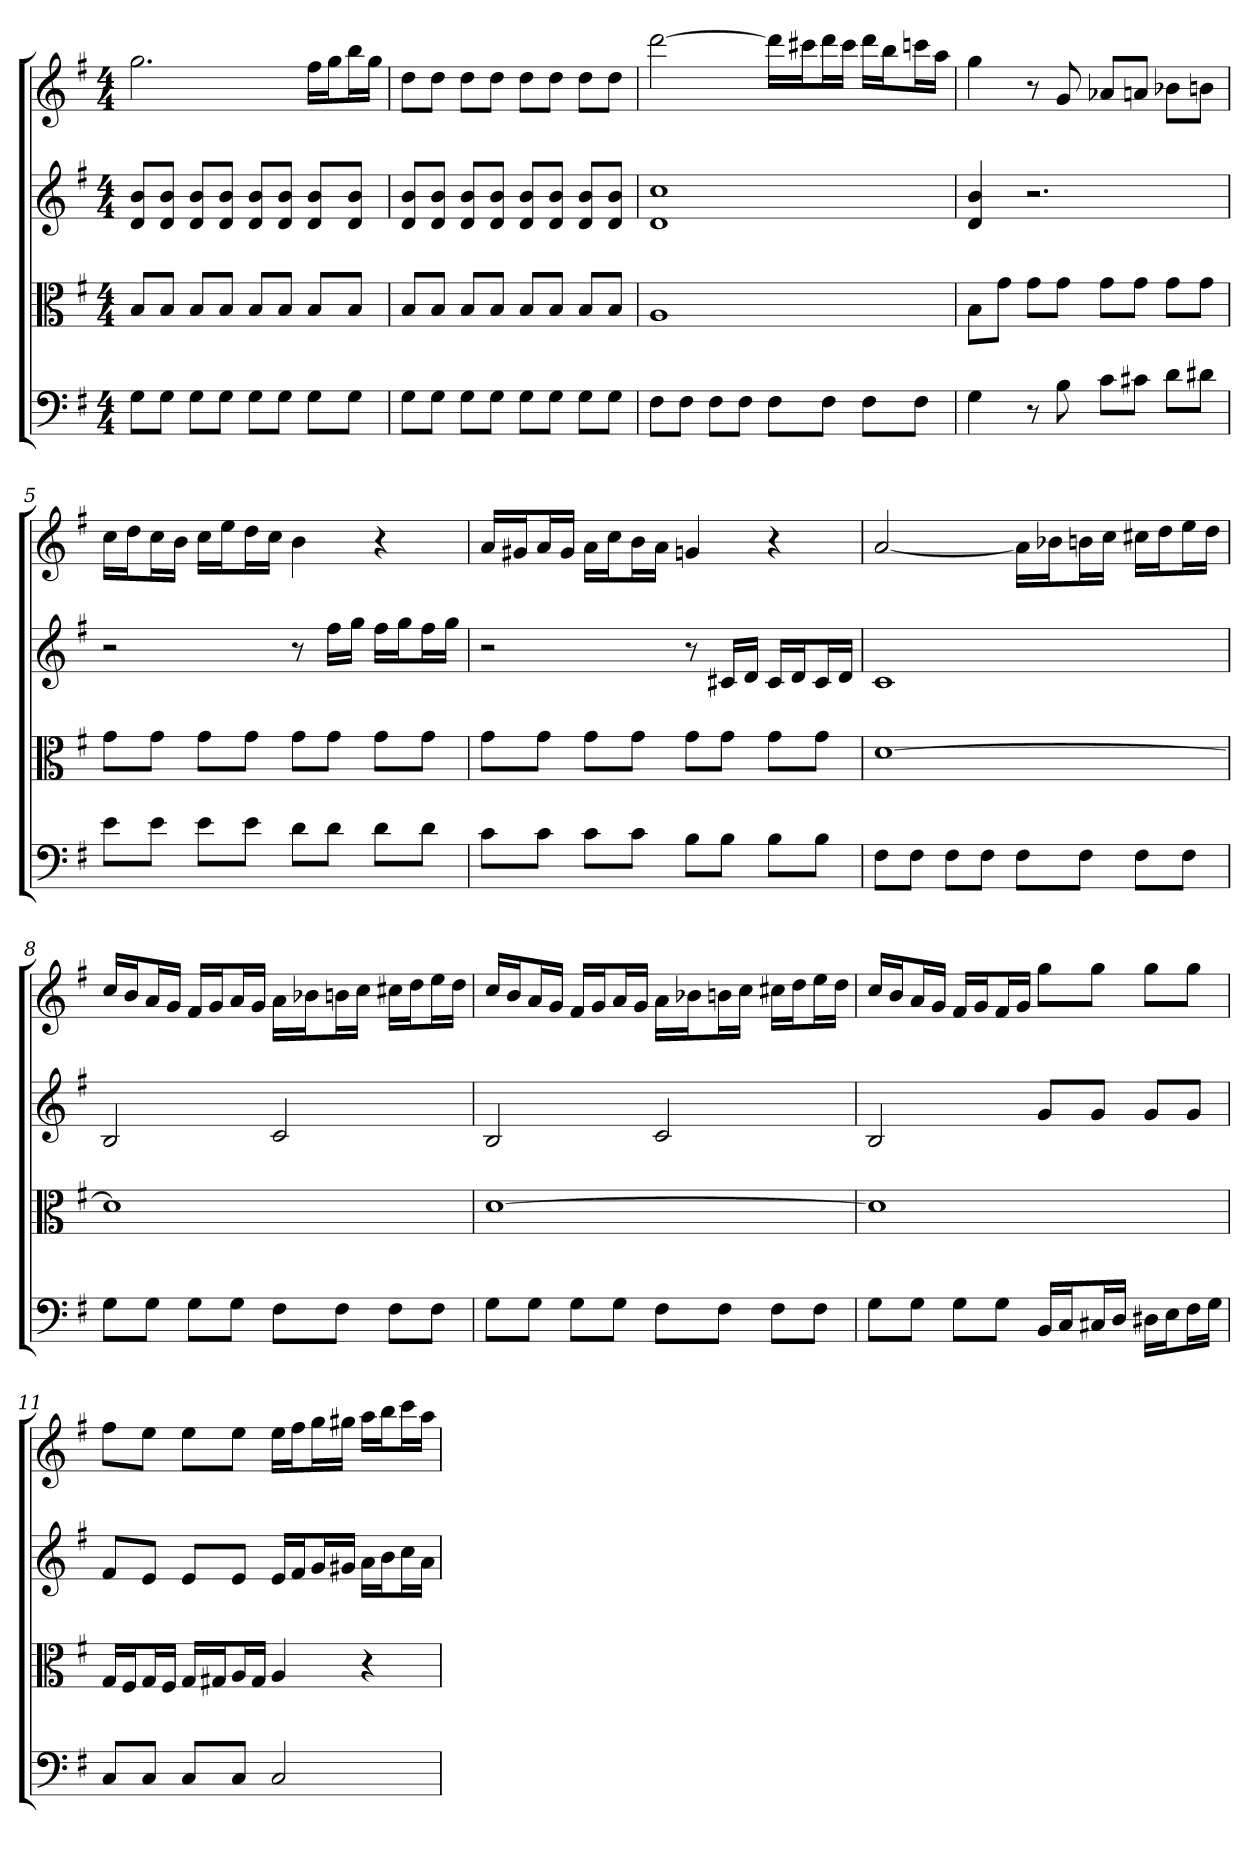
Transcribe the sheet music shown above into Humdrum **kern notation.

**kern	**kern	**kern	**kern
*part4	*part3	*part2	*part1
*staff4	*staff3	*staff2	*staff1
*clefF4	*clefC3	*	*
*k[f#]	*k[f#]	*k[f#]	*k[f#]
*G:	*G:	*G:	*G:
*M4/4	*M4/4	*M4/4	*M4/4
=	=	=	=
8G\L	8B/L	8d 8bL	2.gg
8G\J	8B/J	8d 8bJ	.
8G\L	8B/L	8d 8bL	.
8G\J	8B/J	8d 8bJ	.
8G\L	8B/L	8d 8bL	.
8G\J	8B/J	8d 8bJ	.
8G\L	8B/L	8d 8bL	16ff#LL
.	.	.	16ggJ
8G\J	8B/J	8d 8bJ	16bbL
.	.	.	16ggJJ
=2	=2	=2	=2
8G\L	8B/L	8d 8bL	8ddL
8G\J	8B/J	8d 8bJ	8ddJ
8G\L	8B/L	8d 8bL	8ddL
8G\J	8B/J	8d 8bJ	8ddJ
8G\L	8B/L	8d 8bL	8ddL
8G\J	8B/J	8d 8bJ	8ddJ
8G\L	8B/L	8d 8bL	8ddL
8G\J	8B/J	8d 8bJ	8ddJ
=3	=3	=3	=3
8F#\L	1A	1d 1cc	[2ddd
8F#\J	.	.	.
8F#\L	.	.	.
8F#\J	.	.	.
8F#\L	.	.	16dddLL]
.	.	.	16ccc#XJ
8F#\J	.	.	16dddL
.	.	.	16ccc#JJ
8F#\L	.	.	16dddLL
.	.	.	16bbJ
8F#\J	.	.	16cccnL
.	.	.	16aaJJ
=4	=4	=4	=4
4G	8B\L	4d 4b	4gg
.	8g\J	.	.
8r	8g\L	2.r	8r
8B	8g\J	.	8g
8c\L	8g\L	.	8a-XL
8c#X\J	8g\J	.	8anJ
8d\L	8g\L	.	8b-XL
8d#X\J	8g\J	.	8bnJ
=5	=5	=5	=5
8e\L	8g\L	2r	16ccLL
.	.	.	16ddJ
8e\J	8g\J	.	16ccL
.	.	.	16bJJ
8e\L	8g\L	.	16ccLL
.	.	.	16eeJ
8e\J	8g\J	.	16ddL
.	.	.	16ccJJ
8d\L	8g\L	8r	4b
8d\J	8g\J	16ff#LL	.
.	.	16ggJJ	.
8d\L	8g\L	16ff#LL	4r
.	.	16ggJ	.
8d\J	8g\J	16ff#L	.
.	.	16ggJJ	.
=6	=6	=6	=6
8c\L	8g\L	2r	16aLL
.	.	.	16g#XJ
8c\J	8g\J	.	16aL
.	.	.	16g#JJ
8c\L	8g\L	.	16aLL
.	.	.	16ccJ
8c\J	8g\J	.	16bL
.	.	.	16aJJ
8B\L	8g\L	8r	4gn
8B\J	8g\J	16c#XLL	.
.	.	16dJJ	.
8B\L	8g\L	16c#LL	4r
.	.	16dJ	.
8B\J	8g\J	16c#L	.
.	.	16dJJ	.
=7	=7	=7	=7
8F#\L	[1d	1c	[2a
8F#\J	.	.	.
8F#\L	.	.	.
8F#\J	.	.	.
8F#\L	.	.	16aLL]
.	.	.	16b-XJ
8F#\J	.	.	16bnL
.	.	.	16ccJJ
8F#\L	.	.	16cc#XLL
.	.	.	16ddJ
8F#\J	.	.	16eeL
.	.	.	16ddJJ
=8	=8	=8	=8
8G\L	1d]	2B	16ccLL
.	.	.	16bJ
8G\J	.	.	16aL
.	.	.	16gJJ
8G\L	.	.	16f#LL
.	.	.	16gJ
8G\J	.	.	16aL
.	.	.	16gJJ
8F#\L	.	2c	16aLL
.	.	.	16b-XJ
8F#\J	.	.	16bnL
.	.	.	16ccJJ
8F#\L	.	.	16cc#XLL
.	.	.	16ddJ
8F#\J	.	.	16eeL
.	.	.	16ddJJ
=9	=9	=9	=9
8G\L	[1d	2B	16ccLL
.	.	.	16bJ
8G\J	.	.	16aL
.	.	.	16gJJ
8G\L	.	.	16f#LL
.	.	.	16gJ
8G\J	.	.	16aL
.	.	.	16gJJ
8F#\L	.	2c	16aLL
.	.	.	16b-XJ
8F#\J	.	.	16bnL
.	.	.	16ccJJ
8F#\L	.	.	16cc#XLL
.	.	.	16ddJ
8F#\J	.	.	16eeL
.	.	.	16ddJJ
=10	=10	=10	=10
8G\L	1d]	2B	16ccLL
.	.	.	16bJ
8G\J	.	.	16aL
.	.	.	16gJJ
8G\L	.	.	16f#LL
.	.	.	16gJ
8G\J	.	.	16f#L
.	.	.	16gJJ
16BB/LL	.	8gL	8ggL
16C/J	.	.	.
16C#X/L	.	8gJ	8ggJ
16D/JJ	.	.	.
16D#X\LL	.	8gL	8ggL
16E\J	.	.	.
16F#\L	.	8gJ	8ggJ
16G\JJ	.	.	.
=11	=11	=11	=11
8C/L	16G/LL	8f#L	8ff#L
.	16F#/J	.	.
8C/J	16G/L	8eJ	8eeJ
.	16F#/JJ	.	.
8C/L	16G/LL	8eL	8eeL
.	16G#X/J	.	.
8C/J	16A/L	8eJ	8eeJ
.	16G#/JJ	.	.
2C	4A	16eLL	16eeLL
.	.	16f#J	16ff#J
.	.	16gL	16ggL
.	.	16g#XJJ	16gg#XJJ
.	4r	16aLL	16aaLL
.	.	16bJ	16bbJ
.	.	16ccL	16cccL
.	.	16aJJ	16aaJJ
=	=	=	=
*-	*-	*-	*-
